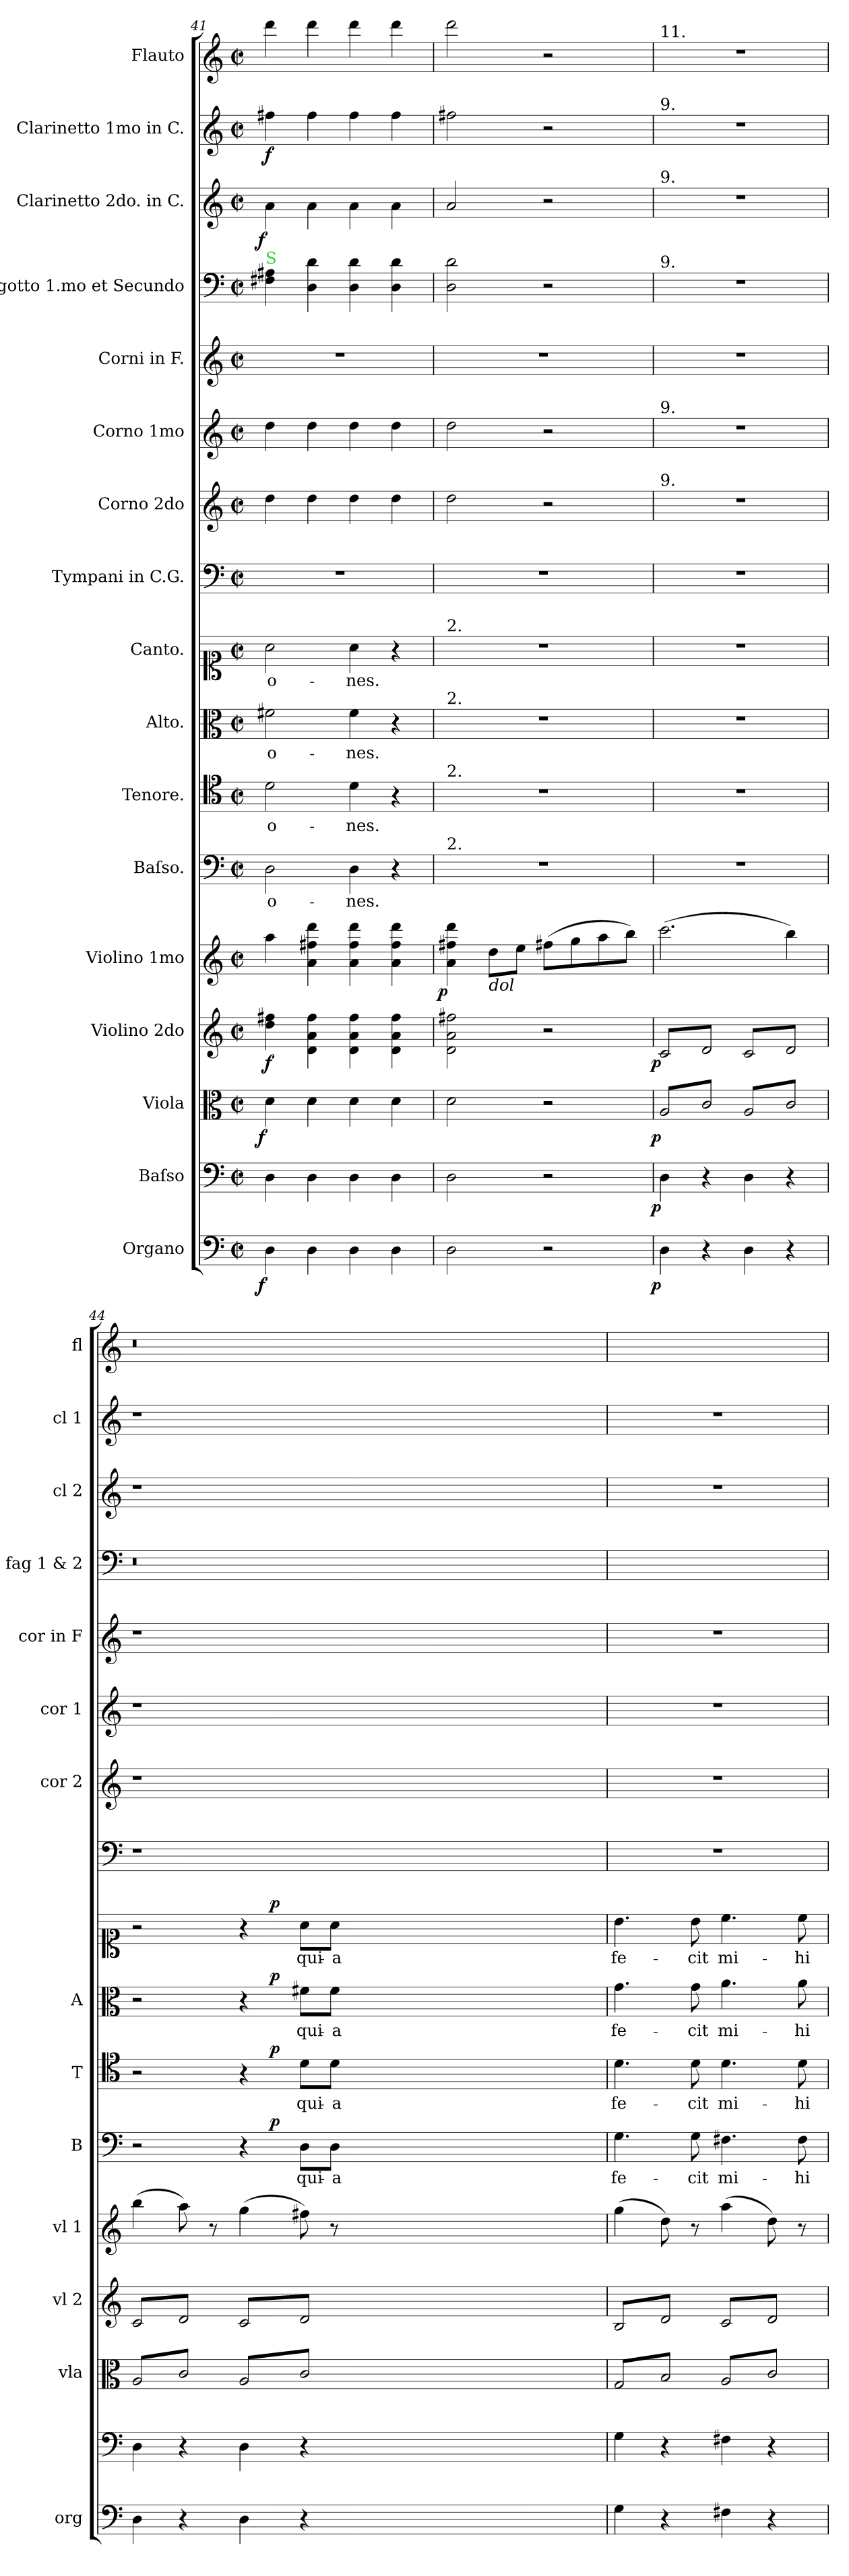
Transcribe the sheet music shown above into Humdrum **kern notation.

**kern	**dynam	**kern	**dynam	**kern	**dynam	**kern	**dynam	**kern	**dynam	**kern	**text	**dynam	**kern	**text	**dynam	**kern	**text	**dynam	**kern	**text	**dynam	**kern	**kern	**kern	**kern	**kern	**kern	**dynam	**kern	**dynam	**kern
*part17	*part17	*part16	*part16	*part15	*part15	*part14	*part14	*part13	*part13	*part12	*part12	*part12	*part11	*part11	*part11	*part10	*part10	*part10	*part9	*part9	*part9	*part8	*part7	*part6	*part5	*part4	*part3	*part3	*part2	*part2	*part1
*staff17	*staff17	*staff16	*staff16	*staff15	*staff15	*staff14	*staff14	*staff13	*staff13	*staff12	*staff12	*staff12	*staff11	*staff11	*staff11	*staff10	*staff10	*staff10	*staff9	*staff9	*staff9	*staff8	*staff7	*staff6	*staff5	*staff4	*staff3	*staff3	*staff2	*staff2	*staff1
*I"Organo	*	*I"Baſso	*	*I"Viola	*	*I"Violino 2do	*	*I"Violino 1mo	*	*I"Baſso.	*	*	*I"Tenore.	*	*	*I"Alto.	*	*	*I"Canto.	*	*	*I"Tympani in C.G.	*I"Corno 2do	*I"Corno 1mo	*I"Corni in F.	*I"Fagotto 1.mo et Secundo	*I"Clarinetto 2do. in C.	*	*I"Clarinetto 1mo in C.	*	*I"Flauto
*I'org	*	*	*	*I'vla	*	*I'vl 2	*	*I'vl 1	*	*I'B	*	*	*I'T	*	*	*I'A	*	*	*	*	*	*	*I'cor 2	*I'cor 1	*I'cor in F	*I'fag 1 & 2	*I'cl 2	*	*I'cl 1	*	*I'fl
*clefF4	*	*clefF4	*	*clefC3	*	*clefG2	*	*clefG2	*	*clefF4	*	*	*clefC4	*	*	*clefC3	*	*	*clefC1	*	*	*clefF4	*clefG2	*clefG2	*clefG2	*clefF4	*clefG2	*	*clefG2	*	*clefG2
*	*	*	*	*	*	*	*	*	*	*	*	*	*	*	*	*	*	*	*	*	*	*	*	*	*ITrd4c7	*	*	*	*	*	*
*k[]	*	*k[]	*	*k[]	*	*k[]	*	*k[]	*	*k[]	*	*	*k[]	*	*	*k[]	*	*	*k[]	*	*	*k[]	*k[]	*k[]	*k[b-]	*k[]	*k[]	*	*k[]	*	*k[]
*C:	*	*C:	*	*C:	*	*C:	*	*C:	*	*C:	*	*	*C:	*	*	*C:	*	*	*C:	*	*	*C:	*C:	*C:	*	*C:	*C:	*	*C:	*	*C:
*M2/2	*	*M2/2	*	*M2/2	*	*M2/2	*	*M2/2	*	*M2/2	*	*	*M2/2	*	*	*M2/2	*	*	*M2/2	*	*	*M2/2	*M2/2	*M2/2	*M2/2	*M2/2	*M2/2	*	*M2/2	*	*M2/2
*met(c|)	*	*met(c|)	*	*met(c|)	*	*met(c|)	*	*met(c|)	*	*met(c|)	*	*	*met(c|)	*	*	*met(c|)	*	*	*met(c|)	*	*	*met(c|)	*met(c|)	*met(c|)	*met(c|)	*met(c|)	*met(c|)	*	*met(c|)	*	*met(c|)
=41	=41	=41	=41	=41	=41	=41	=41	=41	=41	=41	=41	=41	=41	=41	=41	=41	=41	=41	=41	=41	=41	=41	=41	=41	=41	=41	=41	=41	=41	=41	=41
!	!	!	!	!	!	!	!	!	!	!	!	!	!	!	!	!	!	!	!	!	!	!	!	!	!	!LO:TX:a:color=limegreen:t=S	!	!	!	!	!
!	!LO:DY:rj	!	!	!	!LO:DY:rj	!	!	!	!	!	!	!	!	!	!	!	!	!	!	!	!	!	!	!	!	!	!	!LO:DY:rj	!	!	!
4D\	f	4D\	.	4d\	f	4dd\ 4ff#X\	f	4aa\	for	2D\	-o-	.	2d\	-o-	.	2f#X\	-o-	.	2a\	-o-	.	1r	4dd\	4dd\	1r	4F#X\ 4A#X\	4a\	f	4ff#X\	f	4ddd\
4D\	.	4D\	.	4d\	.	4d\ 4a\ 4ff#\	.	4a\ 4ff#X\ 4ddd\	.	.	.	.	.	.	.	.	.	.	.	.	.	.	4dd\	4dd\	.	4D\ 4d\	4a\	.	4ff#\	.	4ddd\
4D\	.	4D\	.	4d\	.	4d\ 4a\ 4ff#\	.	4a\ 4ff#\ 4ddd\	.	4D\	-nes.	.	4d\	-nes.	.	4f#\	-nes.	.	4a\	-nes.	.	.	4dd\	4dd\	.	4D\ 4d\	4a\	.	4ff#\	.	4ddd\
4D\	.	4D\	.	4d\	.	4d\ 4a\ 4ff#\	.	4a\ 4ff#\ 4ddd\	.	4r	.	.	4r	.	.	4r	.	.	4r	.	.	.	4dd\	4dd\	.	4D\ 4d\	4a\	.	4ff#\	.	4ddd\
=42	=42	=42	=42	=42	=42	=42	=42	=42	=42	=42	=42	=42	=42	=42	=42	=42	=42	=42	=42	=42	=42	=42	=42	=42	=42	=42	=42	=42	=42	=42	=42
!	!	!	!	!	!	!	!	!	!	!	!	!	!	!	!	!	!	!	!LO:TX:a:t=2.	!	!	!	!	!	!	!	!	!	!	!	!
!	!	!	!	!	!	!	!	!	!	!	!	!	!	!	!	!LO:TX:a:t=2.	!	!	!	!	!	!	!	!	!	!	!	!	!	!	!
!	!	!	!	!	!	!	!	!	!	!	!	!	!LO:TX:a:t=2.	!	!	!	!	!	!	!	!	!	!	!	!	!	!	!	!	!	!
!	!	!	!	!	!	!	!	!	!	!LO:TX:a:t=2.	!	!	!	!	!	!	!	!	!	!	!	!	!	!	!	!	!	!	!	!	!
!	!	!	!	!	!	!	!	!	!LO:DY:rj	!	!	!	!	!	!	!	!	!	!	!	!	!	!	!	!	!	!	!	!	!	!
2D\	.	2D\	.	2d\	.	2d\ 2a\ 2ff#X\	.	4a\ 4ff#X\ 4ddd\	p	1r	.	.	1r	.	.	1r	.	.	1r	.	.	1r	2dd\	2dd\	1r	2D\ 2d\	2a/	.	2ff#X\	.	2ddd\
!	!	!	!	!	!	!	!	!LO:TX:b:i:t=dol	!	!	!	!	!	!	!	!	!	!	!	!	!	!	!	!	!	!	!	!	!	!	!
.	.	.	.	.	.	.	.	8dd\L	.	.	.	.	.	.	.	.	.	.	.	.	.	.	.	.	.	.	.	.	.	.	.
.	.	.	.	.	.	.	.	8ee\J	.	.	.	.	.	.	.	.	.	.	.	.	.	.	.	.	.	.	.	.	.	.	.
2r	.	2r	.	2r	.	2r	.	(8ff#X\L	.	.	.	.	.	.	.	.	.	.	.	.	.	.	2r	2r	.	2r	2r	.	2r	.	2r
.	.	.	.	.	.	.	.	8gg\	.	.	.	.	.	.	.	.	.	.	.	.	.	.	.	.	.	.	.	.	.	.	.
.	.	.	.	.	.	.	.	8aa\	.	.	.	.	.	.	.	.	.	.	.	.	.	.	.	.	.	.	.	.	.	.	.
.	.	.	.	.	.	.	.	8bb\J)	.	.	.	.	.	.	.	.	.	.	.	.	.	.	.	.	.	.	.	.	.	.	.
=43	=43	=43	=43	=43	=43	=43	=43	=43	=43	=43	=43	=43	=43	=43	=43	=43	=43	=43	=43	=43	=43	=43	=43	=43	=43	=43	=43	=43	=43	=43	=43
!	!	!	!	!	!	!	!	!	!	!	!	!	!	!	!	!	!	!	!	!	!	!	!	!	!	!	!	!	!	!	!LO:TX:a:t=11.
!	!	!	!	!	!	!	!	!	!	!	!	!	!	!	!	!	!	!	!	!	!	!	!	!	!	!	!	!	!LO:TX:a:t=9.	!	!
!	!	!	!	!	!	!	!	!	!	!	!	!	!	!	!	!	!	!	!	!	!	!	!	!	!	!	!LO:TX:a:t=9.	!	!	!	!
!	!	!	!	!	!	!	!	!	!	!	!	!	!	!	!	!	!	!	!	!	!	!	!	!	!	!LO:TX:a:t=9.	!	!	!	!	!
!	!	!	!	!	!	!	!	!	!	!	!	!	!	!	!	!	!	!	!	!	!	!	!	!LO:TX:a:t=9.	!	!	!	!	!	!	!
!	!	!	!	!	!	!	!	!	!	!	!	!	!	!	!	!	!	!	!	!	!	!	!LO:TX:a:t=9.	!	!	!	!	!	!	!	!
!	!LO:DY:rj	!	!LO:DY:rj	!	!LO:DY:rj	!	!LO:DY:rj	!	!	!	!	!	!	!	!	!	!	!	!	!	!	!	!	!	!	!	!	!	!	!	!
*	*	*	*	*tremolo	*	*	*	*	*	*	*	*	*	*	*	*	*	*	*	*	*	*	*	*	*	*	*	*	*	*	*
*	*	*	*	*	*	*tremolo	*	*	*	*	*	*	*	*	*	*	*	*	*	*	*	*	*	*	*	*	*	*	*	*	*
4D\	p	4D\	p	8A/L	p	(8c/L	p	(2.ccc\	.	1r	.	.	1r	.	.	1r	.	.	1r	.	.	1r	1r	1r	1r	1r	1r	.	1r	.	1r
.	.	.	.	8c/	.	8d/)	.	.	.	.	.	.	.	.	.	.	.	.	.	.	.	.	.	.	.	.	.	.	.	.	.
4r	.	4r	.	8A/	.	8c/	.	.	.	.	.	.	.	.	.	.	.	.	.	.	.	.	.	.	.	.	.	.	.	.	.
.	.	.	.	8c/J	.	8d/)J	.	.	.	.	.	.	.	.	.	.	.	.	.	.	.	.	.	.	.	.	.	.	.	.	.
4D\	.	4D\	.	8A/L	.	(8c/L	.	.	.	.	.	.	.	.	.	.	.	.	.	.	.	.	.	.	.	.	.	.	.	.	.
.	.	.	.	8c/	.	8d/)	.	.	.	.	.	.	.	.	.	.	.	.	.	.	.	.	.	.	.	.	.	.	.	.	.
4r	.	4r	.	8A/	.	8c/	.	4bb\)	.	.	.	.	.	.	.	.	.	.	.	.	.	.	.	.	.	.	.	.	.	.	.
.	.	.	.	8c/J	.	8d/)J	.	.	.	.	.	.	.	.	.	.	.	.	.	.	.	.	.	.	.	.	.	.	.	.	.
=44	=44	=44	=44	=44	=44	=44	=44	=44	=44	=44	=44	=44	=44	=44	=44	=44	=44	=44	=44	=44	=44	=44	=44	=44	=44	=44	=44	=44	=44	=44	=44
*	*	*	*	*	*	*	*	*	*	*^	*	*	*^	*	*	*^	*	*	*^	*	*	*	*	*	*	*	*	*	*	*	*
4D\	.	4D\	.	8A/L	.	(8c/L	.	(4bb\	.	2r	2ryy	.	.	2r	2ryy	.	.	2r	2ryy	.	.	2r	2ryy	.	.	1r	1r	1r	1r	0.r	1r	.	1r	.	0.r
.	.	.	.	8c/	.	8d/)	.	.	.	.	.	.	.	.	.	.	.	.	.	.	.	.	.	.	.	.	.	.	.	.	.	.	.	.	.
4r	.	4r	.	8A/	.	8c/	.	8aa\)	.	.	.	.	.	.	.	.	.	.	.	.	.	.	.	.	.	.	.	.	.	.	.	.	.	.	.
.	.	.	.	8c/J	.	8d/)J	.	8r	.	.	.	.	.	.	.	.	.	.	.	.	.	.	.	.	.	.	.	.	.	.	.	.	.	.	.
4D\	.	4D\	.	8A/L	.	(8c/L	.	(4gg\	.	4r	8ryy	.	.	4r	8ryy	.	.	4r	8ryy	.	.	4r	8ryy	.	.	.	.	.	.	.	.	.	.	.	.
!	!	!	!	!	!	!	!	!	!	!	!	!	!LO:DY:a	!	!	!	!LO:DY:a	!	!	!	!LO:DY:a	!	!	!	!LO:DY:a	!	!	!	!	!	!	!	!	!	!
.	.	.	.	8c/	.	8d/)	.	.	.	.	1ryy	.	p	.	1ryy	.	p	.	1ryy	.	p	.	1ryy	.	p	.	.	.	.	.	.	.	.	.	.
4r	.	4r	.	8A/	.	8c/	.	8ff#X\)	.	8D\L	.	qui-	.	8d\L	.	qui-	.	8f#X\L	.	qui-	.	8a\L	.	qui-	.	.	.	.	.	.	.	.	.	.	.
.	.	.	.	8c/J	.	8d/)J	.	8r	.	8D\J	.	-a	.	8d\J	.	-a	.	8f#\J	.	-a	.	8a\J	.	-a	.	.	.	.	.	.	.	.	.	.	.
0ryy	.	0ryy	.	0ryy	.	0ryy	.	0ryy	.	0ryy	.	.	.	0ryy	.	.	.	0ryy	.	.	.	0ryy	.	.	.	0ryy	0ryy	0ryy	0ryy	.	0ryy	.	0ryy	.	.
.	.	.	.	.	.	.	.	.	.	.	.	.	.	.	.	.	.	.	.	.	.	.	.	.	.	.	.	.	.	.	.	.	.	.	.
.	.	.	.	.	.	.	.	.	.	.	1ryy	.	.	.	1ryy	.	.	.	1ryy	.	.	.	1ryy	.	.	.	.	.	.	.	.	.	.	.	.
.	.	.	.	.	.	.	.	.	.	.	4.ryy	.	.	.	4.ryy	.	.	.	4.ryy	.	.	.	4.ryy	.	.	.	.	.	.	.	.	.	.	.	.
*	*	*	*	*	*	*	*	*	*	*v	*v	*	*	*	*	*	*	*v	*v	*	*	*v	*v	*	*	*	*	*	*	*	*	*	*	*	*
*	*	*	*	*	*	*	*	*	*	*	*	*	*v	*v	*	*	*	*	*	*	*	*	*	*	*	*	*	*	*	*	*	*
=45	=45	=45	=45	=45	=45	=45	=45	=45	=45	=45	=45	=45	=45	=45	=45	=45	=45	=45	=45	=45	=45	=45	=45	=45	=45	=45	=45	=45	=45	=45	=45
4G\	.	4G\	.	8G/L	.	8B/L	.	(4gg\	.	4.G\	fe-	.	4.d\	fe-	.	4.g\	fe-	.	4.b\	fe-	.	1r	1r	1r	1r	1ryy	1r	.	1r	.	1ryy
.	.	.	.	8B/	.	8d/	.	.	.	.	.	.	.	.	.	.	.	.	.	.	.	.	.	.	.	.	.	.	.	.	.
4r	.	4r	.	8G/	.	8B/	.	8dd\)	.	.	.	.	.	.	.	.	.	.	.	.	.	.	.	.	.	.	.	.	.	.	.
.	.	.	.	8B/J	.	8d/J	.	8r	.	8G\	-cit	.	8d\	-cit	.	8g\	-cit	.	8b\	-cit	.	.	.	.	.	.	.	.	.	.	.
4F#X\	.	4F#X\	.	8A/L	.	8c/L	.	(4aa\	.	4.F#X\	mi-	.	4.d\	mi-	.	4.a\	mi-	.	4.cc\	mi-	.	.	.	.	.	.	.	.	.	.	.
.	.	.	.	8c/	.	8d/	.	.	.	.	.	.	.	.	.	.	.	.	.	.	.	.	.	.	.	.	.	.	.	.	.
4r	.	4r	.	8A/	.	8c/	.	8dd\)	.	.	.	.	.	.	.	.	.	.	.	.	.	.	.	.	.	.	.	.	.	.	.
.	.	.	.	8c/J	.	8d/J	.	8r	.	8F#\	-hi	.	8d\	-hi	.	8a\	-hi	.	8cc\	-hi	.	.	.	.	.	.	.	.	.	.	.
*	*	*	*	*	*	*Xtremolo	*	*	*	*	*	*	*	*	*	*	*	*	*	*	*	*	*	*	*	*	*	*	*	*	*
*	*	*	*	*Xtremolo	*	*	*	*	*	*	*	*	*	*	*	*	*	*	*	*	*	*	*	*	*	*	*	*	*	*	*
.	.	.	.	.	.	.	.	.	.	.	.	.	.	.	.	.	.	.	.	.	.	.	.	.	.	.	.	.	.	.	.
.	.	.	.	.	.	.	.	.	.	.	.	.	.	.	.	.	.	.	.	.	.	.	.	.	.	.	.	.	.	.	.
=	=	=	=	=	=	=	=	=	=	=	=	=	=	=	=	=	=	=	=	=	=	=	=	=	=	=	=	=	=	=	=
*-	*-	*-	*-	*-	*-	*-	*-	*-	*-	*-	*-	*-	*-	*-	*-	*-	*-	*-	*-	*-	*-	*-	*-	*-	*-	*-	*-	*-	*-	*-	*-
